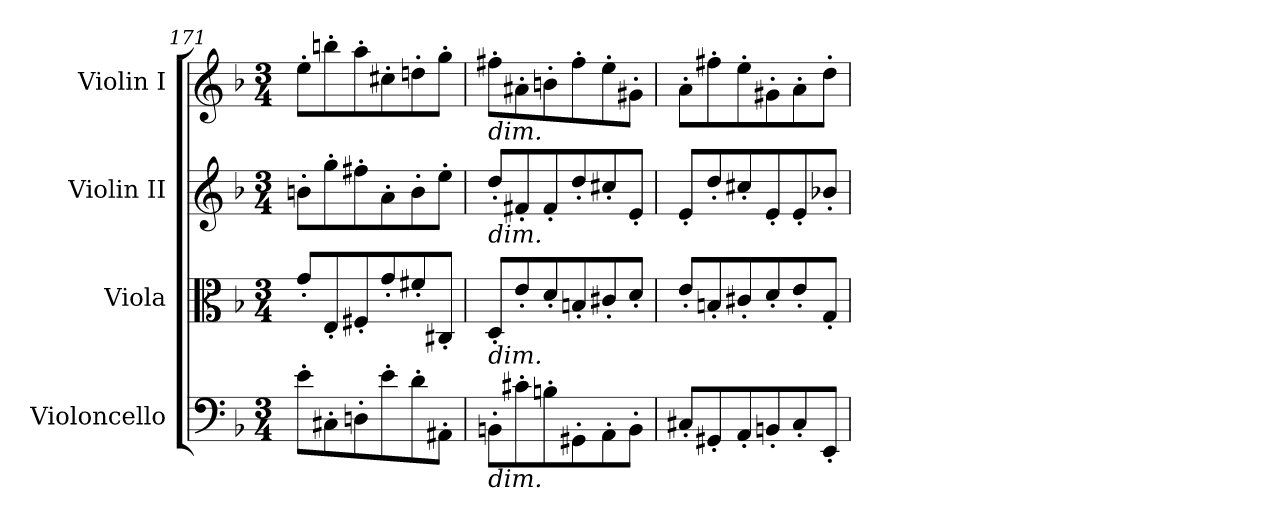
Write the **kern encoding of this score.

**kern	**kern	**kern	**kern
*part4	*part3	*part2	*part1
*staff4	*staff3	*staff2	*staff1
*I"Violoncello	*I"Viola	*I"Violin II	*I"Violin I
*I'Vc	*I'Vla	*I'Vln	*I'Vln
*clefF4	*clefC3	*clefG2	*clefG2
*k[b-]	*k[b-]	*k[b-]	*k[b-]
*M3/4	*M3/4	*M3/4	*M3/4
=171	=171	=171	=171
8e'\L	8g'/L	8bn'\L	8ee'\L
8C#X'\	8E'/	8gg'\	8bbn'\
8Dn'\	8F#X'/	8ff#X'\	8aa'\
8e'\	8g'/	8a'\	8cc#X'\
8d'\	8f#X'/	8b'\	8ddn'\
8AA#X'\J	8C#X'/J	8ee'\J	8gg'\J
=172	=172	=172	=172
!	!	!	!LO:TX:b:i:t=dim.
!	!	!LO:TX:b:i:t=dim.	!
!	!LO:TX:b:i:t=dim.	!	!
!LO:TX:b:i:t=dim.	!	!	!
8BBn'\L	8D'/L	8dd'/L	8ff#X'\L
8c#X'\	8e'/	8f#X'/	8a#X'\
8Bn'\	8d'/	8f#'/	8bn'\
8GG#X'\	8Bn'/	8dd'/	8ff#'\
8AA'\	8c#X'/	8cc#X'/	8ee'\
8BB'\J	8d'/J	8e'/J	8g#X'\J
!!LO:LB:g=z
=173	=173	=173	=173
8C#X'/L	8e'/L	8e'/L	8a'\L
8GG#X'/	8Bn'/	8dd'/	8ff#X'\
8AA'/	8c#X'/	8cc#X'/	8ee'\
8BBn'/	8d'/	8e'/	8g#X'\
8C#'/	8e'/	8e'/	8a'\
8EE'/J	8G'/J	8b-X'/J	8dd'\J
=	=	=	=
*-	*-	*-	*-
